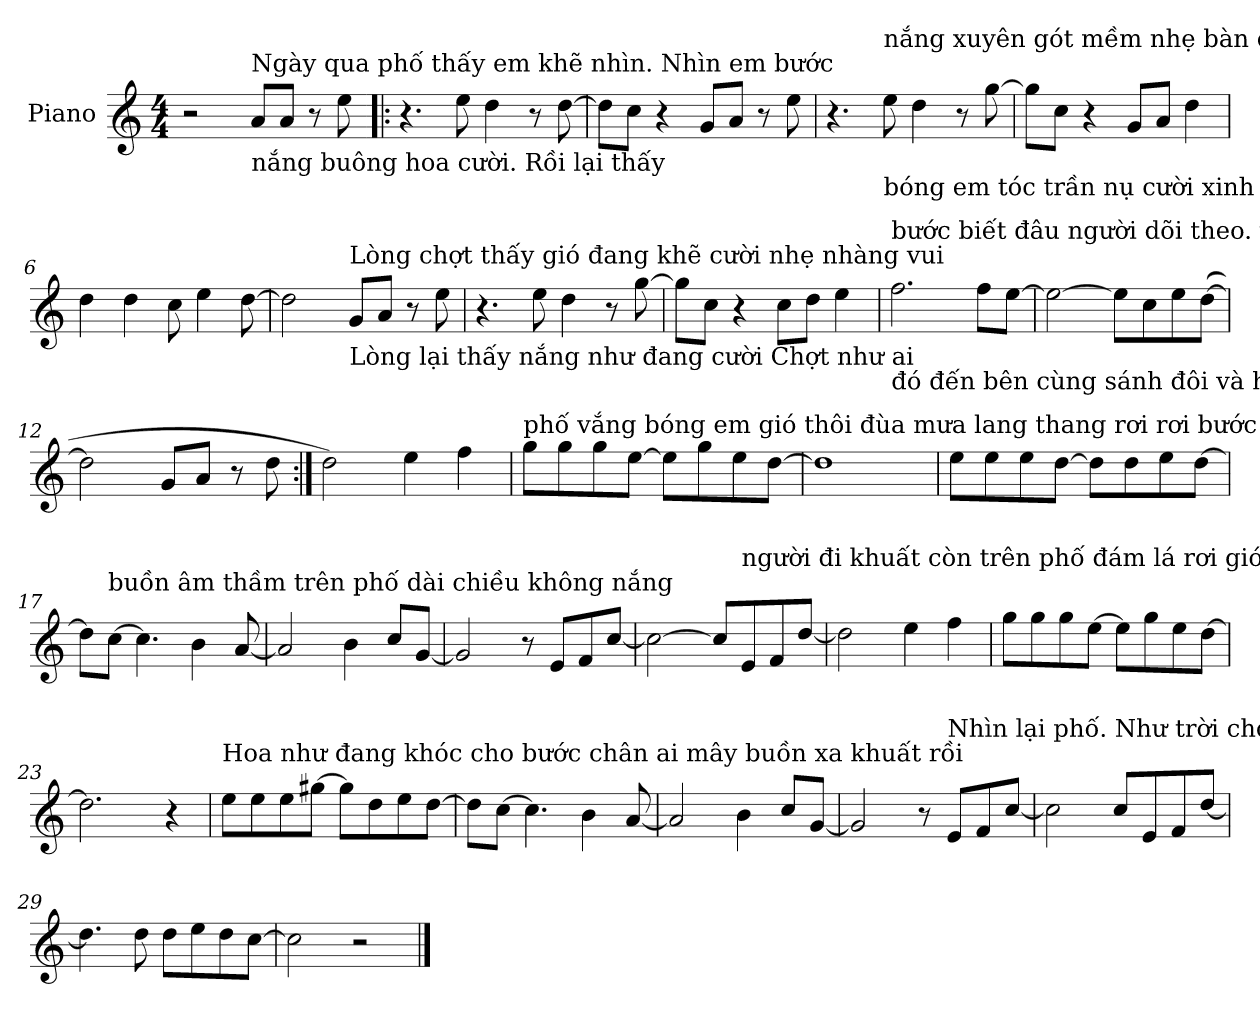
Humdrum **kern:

**kern
*part1
*staff1
*I"Piano
*I'Pno.
*clefG2
*k[]
*M4/4
=1
2r
!LO:TX:a:t=Ngày  qua                phố                            thấy    em                    khẽ           nhìn.                  Nhìn em          bước
!LO:TX:b:t=nắng  buông                hoa           cười.                   Rồi   lại            thấy
8a/L
8a/J
8r
8ee\
=2!|:
4.r
8ee\
4dd\
8r
[8dd\
=3
8dd\L]
8cc\J
4r
8g/L
8a/J
8r
8ee\
!!LO:LB:g=z
=4
4.r
!LO:TX:a:t=nắng  xuyên                 gót                mềm                    nhẹ  bàn    chân            vui         trên         hè     phố        quen.
!LO:TX:b:t=bóng    em                   tóc                trần                      nụ   cười   xinh             em        như       chiều  gió         hương.
8ee\
4dd\
8r
[8gg\
=5
8gg\L]
8cc\J
4r
8g/L
8a/J
4dd\
=6
4dd\
4dd\
8cc\
4ee\
[8dd\
!!LO:LB:g=z
=7
2dd\]
!LO:TX:a:t=Lòng  chợt              thấy                          gió     đang                       khẽ              cười                 nhẹ  nhàng  vui
!LO:TX:b:t=Lòng  lại                 thấy                          nắng    như                      đang            cười                 Chợt như      ai
8g/L
8a/J
8r
8ee\
=8
4.r
8ee\
4dd\
8r
[8gg\
=9
8gg\L]
8cc\J
4r
8cc\L
8dd\J
4ee\
!!LO:LB:g=z
=10
!LO:TX:a:t=bước                  biết      đâu                              người dõi theo.                          và  ngày          mới...
!LO:TX:b:t=đó                     đến       bên                             cùng  sánh đôi                                                                                       và       hè
2.ff\
8ff\L
[8ee\J
=11
2ee\_
8ee\L]
8cc\
8ee\
([8dd\J
=12
2dd\]
8g/L
8a/J
8r
8dd\
=13:|!
2dd\)
4ee\
4ff\
!!LO:LB:g=z
=14
!LO:TX:a:t=phố    vắng    bóng        em             gió       thôi        đùa                             mưa    lang    thang     rơi                rơi      bước   chân
8gg\L
8gg\
8gg\
[8ee\J
8ee\L]
8gg\
8ee\
[8dd\J
=15
1dd]
=16
8ee\L
8ee\
8ee\
[8dd\J
8dd\L]
8dd\
8ee\
[8dd\J
!!LO:LB:g=z
=17
8dd\L]
!LO:TX:a:t=buồn                     âm               thầm                         trên            phố        dài                                      chiều   không  nắng
[8cc\J
4.cc\]
4b\
[8a/
=18
2a/]
4b\
8cc/L
[8g/J
=19
2g/]
8r
8e/L
8f/
[8cc/J
!!LO:LB:g=z
=20
2cc\_
8cc/L]
!LO:TX:a:t=người   đi       khuất                    còn      trên           phố   đám   lá         rơi           gió    thu       buồn.
8e/
8f/
[8dd/J
=21
2dd\]
4ee\
4ff\
=22
8gg\L
8gg\
8gg\
[8ee\J
8ee\L]
8gg\
8ee\
[8dd\J
=23
2.dd\]
4r
!!LO:LB:g=z
=24
!LO:TX:a:t=Hoa  như       đang      khóc            cho   bước     chân                    ai                  mây               buồn                  xa          khuất     rồi
8ee\L
8ee\
8ee\
[8gg#X\J
8gg#\L]
8dd\
8ee\
[8dd\J
=25
8dd\L]
[8cc\J
4.cc\]
4b\
[8a/
=26
2a/]
4b\
8cc/L
[8g/J
!!LO:LB:g=z
=27
2g/]
8r
!LO:TX:a:t=Nhìn   lại       phố.                       Như  trời   chợt  nắng                     những  tia   nắng  thôi      cười.
8e/L
8f/
[8cc/J
=28
2cc\]
8cc/L
8e/
8f/
[8dd/J
=29
4.dd\]
8dd\
8dd\L
8ee\
8dd\
[8cc\J
=30
2cc\]
2r
==
*-
